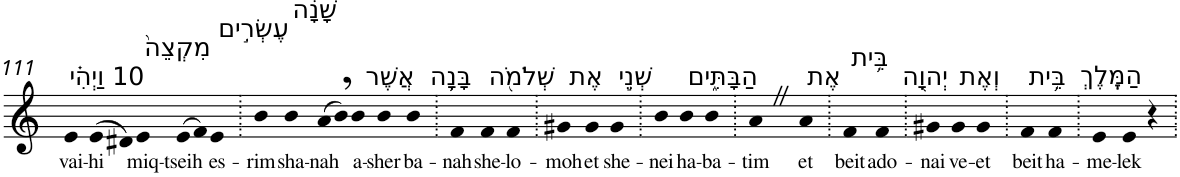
**kern	**text
*part1	*part1
*staff1	*staff1
*I"Piano	*
*I'Pno	*
!!LO:PB:g=z
*clefG2	*
*k[]	*
=111	=111
!LO:TX:a:t=10 וַיְהִ֗י	!
!	!LO:LY:b
4e	vai-
!	!LO:LY:b
(>8e	-hi
8d#X)	.
!LO:TX:a:t=מִקְצֵה֙	!
!	!LO:LY:b
4e	miq-
!	!LO:LY:b
(>8e	-tseih
8f)	.
!LO:TX:a:t=עֶשְׂרִ֣ים	!
!	!LO:LY:b
4e	es-
=112.	=112.
!	!LO:LY:b
4b	-rim
!LO:TX:a:t=שָׁנָ֔ה	!
!	!LO:LY:b
4b	sha-
!	!LO:LY:b
(>8a	-nah
8b,)	.
!LO:TX:a:t=אֲשֶׁר	!
!	!LO:LY:b
4b	a-
!	!LO:LY:b
4b	-sher
!LO:TX:a:t=בָּנָ֥ה	!
!	!LO:LY:b
4b	ba-
=113.	=113.
!	!LO:LY:b
4f	-nah
!LO:TX:a:t=שְׁלֹמֹ֖ה	!
!	!LO:LY:b
4f	she-
!	!LO:LY:b
4f	-lo-
=114.	=114.
!	!LO:LY:b
4g#X	-moh
!LO:TX:a:t=אֶת	!
!	!LO:LY:b
4g#	et
!LO:TX:a:t=שְׁנֵ֣י	!
!	!LO:LY:b
4g#	she-
=115.	=115.
!	!LO:LY:b
4b	-nei
!LO:TX:a:t=הַבָּתִּ֑ים	!
!	!LO:LY:b
4b	ha-
!	!LO:LY:b
4b	-ba-
=116.	=116.
!	!LO:LY:b
4aZ	-tim
!LO:TX:a:t=אֶת	!
!	!LO:LY:b
4a	et
=117.	=117.
!LO:TX:a:t=בֵּ֥ית	!
!	!LO:LY:b
4f	beit
!LO:TX:a:t=יְהוָ֖ה	!
!	!LO:LY:b
4f	ado-
=118.	=118.
!	!LO:LY:b
4g#X	-nai
!LO:TX:a:t=וְאֶת	!
!	!LO:LY:b
4g#	ve-
!	!LO:LY:b
4g#	-et
=119.	=119.
!LO:TX:a:t=בֵּ֥ית	!
!	!LO:LY:b
4f	beit
!LO:TX:a:t=הַמֶּֽלֶךְ	!
!	!LO:LY:b
4f	ha-
=120.	=120.
!	!LO:LY:b
4e	-me-
!	!LO:LY:b
4e	-lek
4r	.
=.	=.
*-	*-
